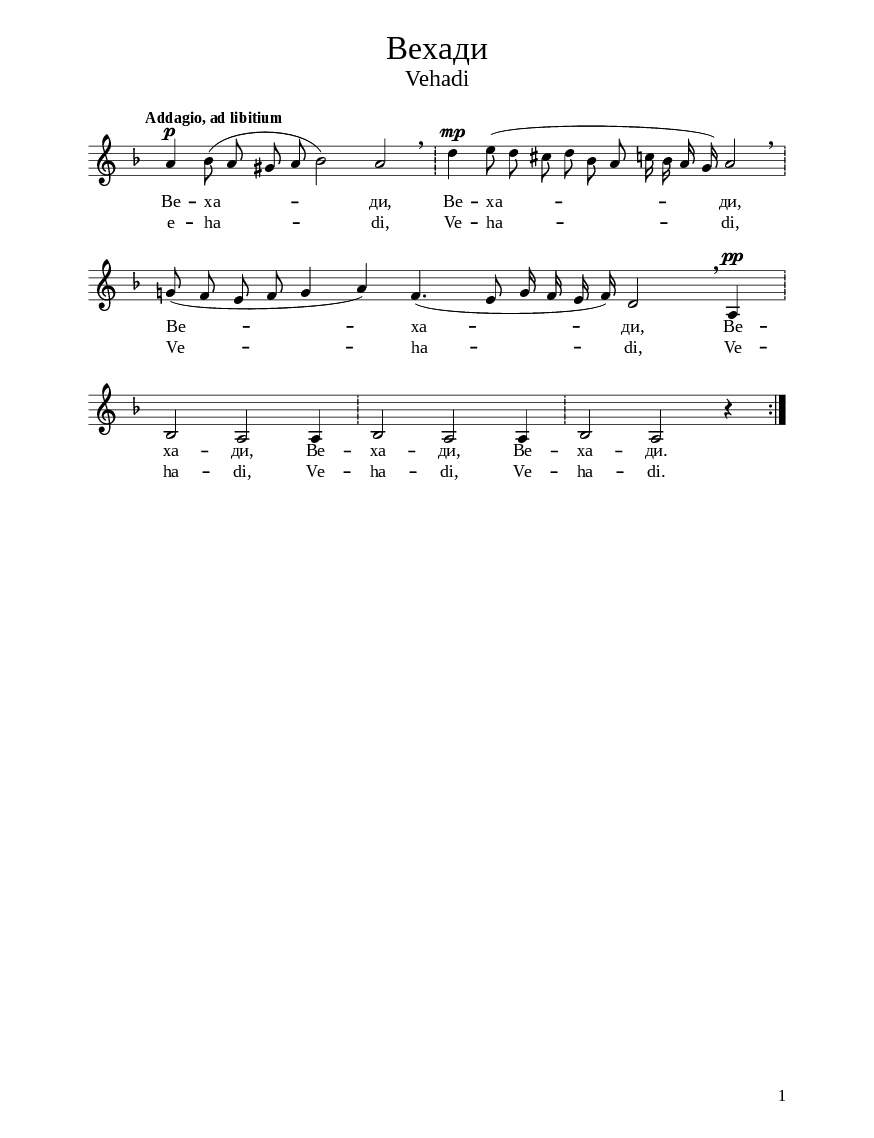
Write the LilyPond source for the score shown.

\version "2.20.0"

\paper {
  #(set-paper-size "a5")
}

\bookpart {
\paper {
  print-all-headers = ##t
  print-page-number = ##t
  print-first-page-number = ##t

  % put page numbers on the bottom
  oddHeaderMarkup = \markup ""
  evenHeaderMarkup = \markup ""
  oddFooterMarkup = \markup
    \fill-line {
      ""
      \on-the-fly #print-page-number-check-first \fromproperty #'page:page-number-string
    }
  evenFooterMarkup = \markup
    \fill-line {
      \on-the-fly #print-page-number-check-first \fromproperty #'page:page-number-string
      ""
    }

  left-margin = 1.5\cm
  right-margin = 1.5\cm
  top-margin = 1.6\cm
  bottom-margin = 1.2\cm
  ragged-bottom = ##t % do not spread the staves to fill the whole vertical space

  % change lyrics and titles font (affects notes also)
  fonts =
    #(make-pango-font-tree
     "Times New Roman"
     "DejaVu Sans"
     "DejaVu Sans Mono"
     (/ (* staff-height pt) 3.6))

  % change distance between staves
  system-system-spacing =
    #'((basic-distance . 12)
       (minimum-distance . 6)
       (padding . 1)
       (stretchability . 12))
}

\header {
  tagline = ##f
}

\score{
  \layout { 
    indent = 0.0\cm % remove first line indentation
    %ragged-last = ##t % do not spread last line to fill the whole space
    \context {
      \Score
      \omit BarNumber %remove bar numbers
    } % context

    \context { % change staff size
      \Staff
      fontSize = #+0 % affects notes size only
      \override StaffSymbol #'staff-space = #(magstep -3)
      \override StaffSymbol #'thickness = #0.5
      \override BarLine #'hair-thickness = #1
      %\override StaffSymbol #'ledger-line-thickness = #'(0 . 0)
    }

    \context { % adjust space between staff and lyrics and between the two lyric lines
      \Lyrics
      \override VerticalAxisGroup.nonstaff-relatedstaff-spacing = #'((basic-distance . 4.5))
      \override VerticalAxisGroup.nonstaff-nonstaff-spacing = #'((minimum-distance . 2))
    }
  } % layout

  \new Voice \absolute {
      \clef treble
    \key d \minor
    \tempo "Addagio, ad libitium"
    \autoBeamOff
    \omit Score.TimeSignature
    \cadenzaOn % allows custom bar lines
    
    
   \repeat volta 2 {  a'4^\p bes'8 ( a' gis' a' bes'2 ) a' \bar "!"  \breathe  d''4^\mp  e''8 ( d'' cis'' d'' bes' a' c''16 bes' a' gis' ) a'2 \bar "!" \breathe \break |

\time 10/4 g'8 ( f' e' f' g'4 a' ) f'4. ( e'8 g'16 f' e' f' ) d'2 

\breathe a4^\pp \bar "!" \break |


  bes2 a2 a4 \bar "!"  bes2 a a4  \bar "!"  bes2 a r4 } \break
  }
  
  \addlyrics {  Ве -- ха -- ди, Ве -- ха -- ди, Ве -- ха -- ди,
Ве -- ха -- ди, Ве -- ха -- ди, Ве -- ха -- ди.
  }
  \addlyrics {e -- ha -- di, Ve -- ha -- di, Ve -- ha -- di,
Ve -- ha -- di, Ve -- ha -- di, Ve -- ha -- di.}
  
  \header {
    title = \markup \column \normal-text \fontsize #2.5 {
              \center-align
              \line { Вехади }
              \vspace #-0.6
              \center-align
              \line \fontsize #-3 { Vehadi}
              \vspace #-0.8
              \center-align
              \line \fontsize #-3 { " " }
            }
  }
  
  \midi{}

} % score

\pageBreak


% include foreign translation(s) of the song
%\include "lyrics_de/lyrics_de_file_name.ly"

} % bookpart
